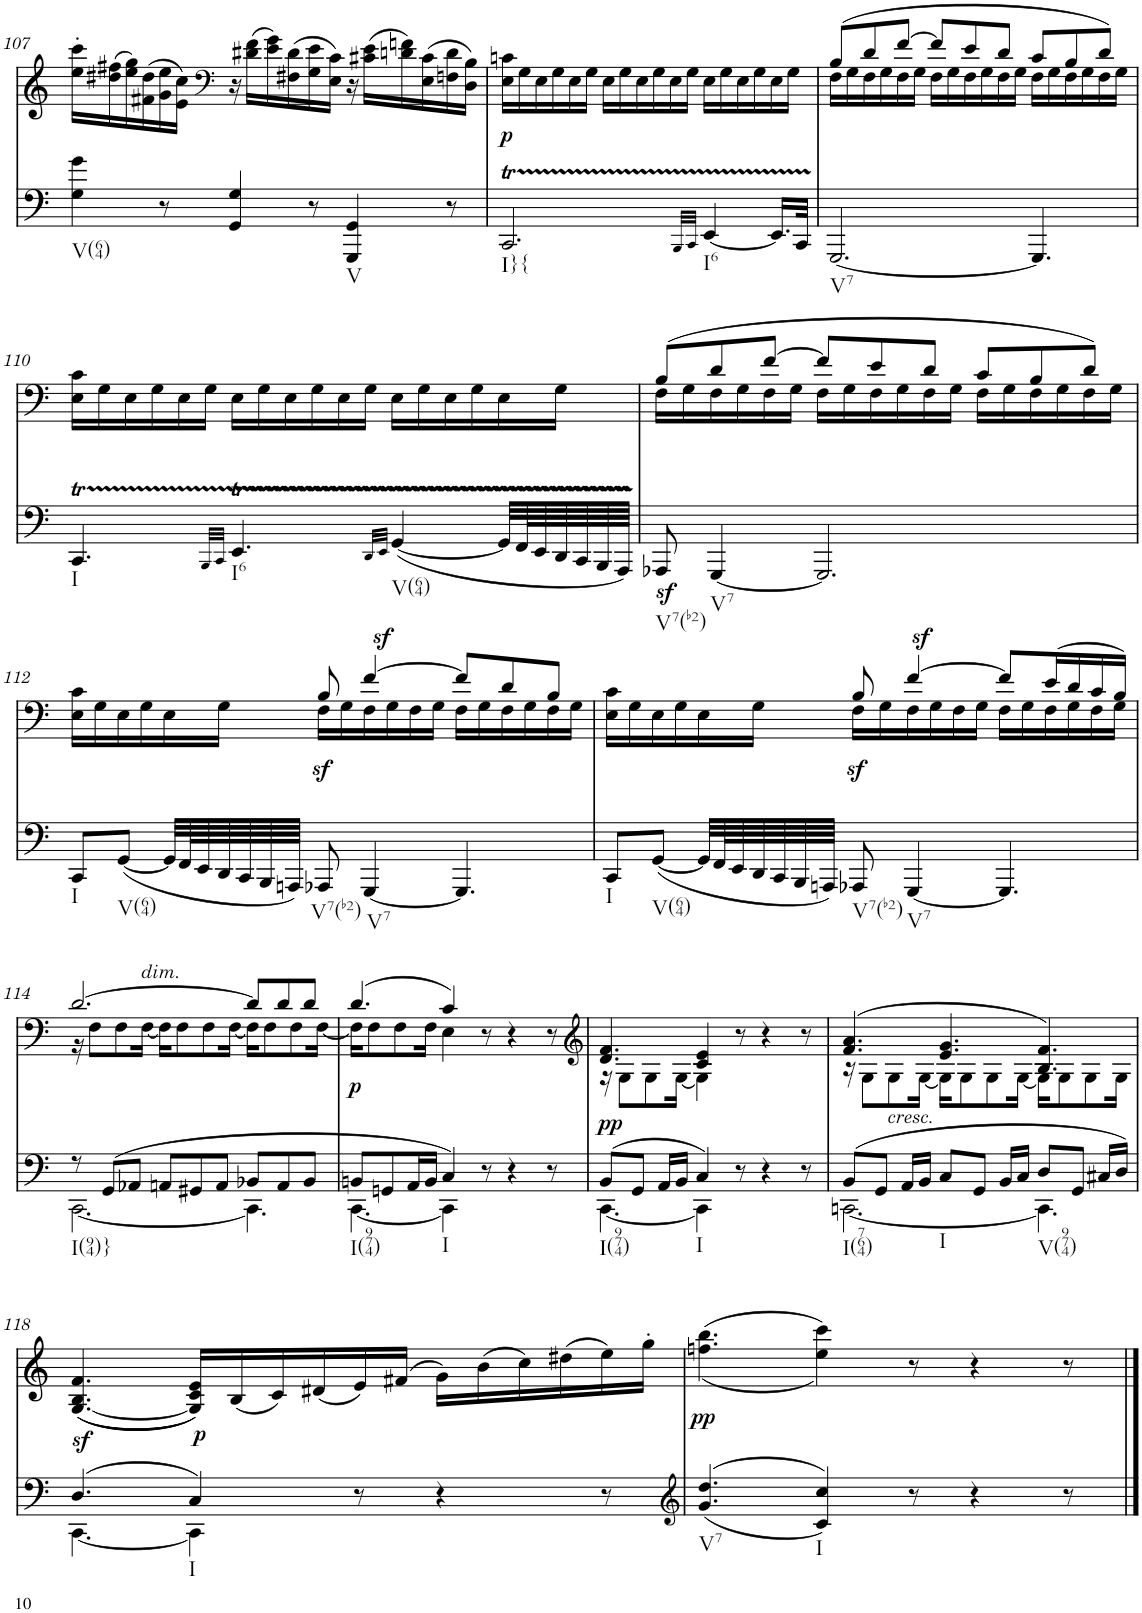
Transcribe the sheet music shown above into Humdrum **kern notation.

**kern	**dynam	**kern	**text	**dynam
*part2	*part2	*part1	*part1	*part1
*staff2	*staff2	*staff1	*staff1	*staff1
*I"Piano	*	*I"Piano	*	*
*I'Pno	*	*I'Pno	*	*
!!LO:PB:g=z
*clefF4	*	*clefG2	*	*
*k[]	*	*k[]	*	*
*M9/8	*	*M9/8	*	*
=107	=107	=107	=107	=107
!LO:TX:b:t=V(64)	!	!	!	!
4G\ 4g\	.	16ee\' 16ccc\'LL	.	.
.	.	(16dd#X\ 16ff#X\	.	.
.	.	16ee\ 16gg\)	.	.
.	.	(16f#X\ 16dd#\	.	.
8r	.	16g\ 16ee\	.	.
.	.	16e\ 16cc\JJ)	.	.
*	*	*clefF4	*	*
4GG/ 4G/	.	16r	.	.
.	.	(16d#X\ 16f#\LL	.	.
.	.	16e\ 16g\)	.	.
.	.	(16F#X\ 16d#\	.	.
8r	.	16G\ 16e\	.	.
.	.	16E\ 16c\JJ)	.	.
!LO:TX:b:t=V	!	!	!	!
4GGG/ 4GG/	.	16r	.	.
.	.	(16c#X\ 16e\LL	.	.
.	.	16dn\ 16fn\)	.	.
.	.	(16E\ 16c#\	.	.
8r	.	16Fn\ 16d\	.	.
.	.	16D\ 16B\JJ)	.	.
=108	=108	=108	=108	=108
!LO:TX:b:t=I}{	!	!	!	!
!	!	!	!LO:LY:b	!LO:DY:b
2.CCT/	.	16E\ 16cn\LL	p	p
.	.	16G\	.	.
.	.	16E\	.	.
.	.	16G\	.	.
.	.	16E\	.	.
.	.	16G\JJ	.	.
.	.	16E\LL	.	.
.	.	16G\	.	.
.	.	16E\	.	.
.	.	16G\	.	.
.	.	16E\	.	.
.	.	16G\JJ	.	.
32qBBB/LLL	.	.	.	.
32qCC/JJJ	.	.	.	.
!LO:TX:b:t=I6	!	!	!	!
[4EE/	.	16E\LL	.	.
.	.	16G\	.	.
.	.	16E\	.	.
.	.	16G\	.	.
16.EE/LL]	.	16E\	.	.
.	.	16G\JJ	.	.
32CCTTT/JJk	.	.	.	.
=109	=109	=109	=109	=109
*	*	*^	*	*
!LO:TX:b:t=V7	!	!	!	!	!
[2.GGG/	.	(8B/L	16F\LL	.	.
.	.	.	16G\	.	.
.	.	8d/	16F\	.	.
.	.	.	16G\	.	.
.	.	[8f/J	16F\	.	.
.	.	.	16G\JJ	.	.
.	.	8f/L]	16F\LL	.	.
.	.	.	16G\	.	.
.	.	8e/	16F\	.	.
.	.	.	16G\	.	.
.	.	8d/J	16F\	.	.
.	.	.	16G\JJ	.	.
4.GGG/]	.	8c/L	16F\LL	.	.
.	.	.	16G\	.	.
.	.	8B/	16F\	.	.
.	.	.	16G\	.	.
.	.	8d/J)	16F\	.	.
.	.	.	16G\JJ	.	.
!!LO:LB:g=z
=110	=110	=110	=110	=110	=110
!LO:TX:b:t=I	!	!	!	!	!
*	*	*v	*v	*	*
4.CCT/	.	16E\ 16c\LL	.	.
.	.	16G\	.	.
.	.	16E\	.	.
.	.	16G\	.	.
.	.	16E\	.	.
.	.	16G\JJ	.	.
32qBBB/LLL	.	.	.	.
32qCC/JJJ	.	.	.	.
!LO:TX:b:t=I6	!	!	!	!
4.EEt/	.	16E\LL	.	.
.	.	16G\	.	.
.	.	16E\	.	.
.	.	16G\	.	.
.	.	16E\	.	.
.	.	16G\JJ	.	.
32qDD/LLL	.	.	.	.
32qEE/JJJ	.	.	.	.
!LO:TX:b:t=V(64)	!	!	!	!
([4GG/	.	16E\LL	.	.
.	.	16G\	.	.
.	.	16E\	.	.
.	.	16G\	.	.
32GG/LLL]	.	16E\	.	.
64FF/L	.	.	.	.
64EE/	.	.	.	.
64DD/	.	16G\JJ	.	.
64CC/	.	.	.	.
64BBB/	.	.	.	.
64AAATTT/JJJJ)	.	.	.	.
=111	=111	=111	=111	=111
*	*	*^	*	*
!LO:TX:b:t=V7(b2)	!	!	!	!	!
8AAA-Xz</	.	(8B/L	16F\LL	.	.
.	.	.	16G\	.	.
!LO:TX:b:t=V7	!	!	!	!	!
[4GGG/	.	8d/	16F\	.	.
.	.	.	16G\	.	.
.	.	[8f/J	16F\	.	.
.	.	.	16G\JJ	.	.
2.GGG/]	.	8f/L]	16F\LL	.	.
.	.	.	16G\	.	.
.	.	8e/	16F\	.	.
.	.	.	16G\	.	.
.	.	8d/J	16F\	.	.
.	.	.	16G\JJ	.	.
.	.	8c/L	16F\LL	.	.
.	.	.	16G\	.	.
.	.	8B/	16F\	.	.
.	.	.	16G\	.	.
.	.	8d/J)	16F\	.	.
.	.	.	16G\JJ	.	.
!!LO:LB:g=z	!!
=112	=112	=112	=112	=112	=112
!LO:TX:b:t=I	!	!	!	!	!
8CC/L	.	16E\ 16c\LL	4.ryy	.	.
.	.	16G\	.	.	.
!LO:TX:b:t=V(64)	!	!	!	!	!
([8GG/J	.	16E\	.	.	.
.	.	16G\	.	.	.
32GG/LLL]	.	16E\	.	.	.
64FF/L	.	.	.	.	.
64EE/	.	.	.	.	.
64DD/	.	16G\JJ	.	.	.
64CC/	.	.	.	.	.
64BBB/	.	.	.	.	.
64AAAn/JJJJ)	.	.	.	.	.
!LO:TX:b:t=V7(b2)	!	!	!	!	!
!	!	!	!	!	!LO:DY:b
8AAA-X/	.	8B/	16F\LL	.	sf
.	.	.	16G\	.	.
!LO:TX:b:t=V7	!	!	!	!	!
[4GGG/	.	[4f/	16F\	.	.
!	!	!	!	!	!LO:DY:a
.	.	.	16G\	.	sf
.	.	.	16F\	.	.
.	.	.	16G\JJ	.	.
4.GGG/]	.	8f/L]	16F\LL	.	.
.	.	.	16G\	.	.
.	.	8d/	16F\	.	.
.	.	.	16G\	.	.
.	.	8B/J	16F\	.	.
.	.	.	16G\JJ	.	.
=113	=113	=113	=113	=113	=113
!LO:TX:b:t=I	!	!	!	!	!
8CC/L	.	16E\ 16c\LL	4.ryy	.	.
.	.	16G\	.	.	.
!LO:TX:b:t=V(64)	!	!	!	!	!
([8GG/J	.	16E\	.	.	.
.	.	16G\	.	.	.
32GG/LLL]	.	16E\	.	.	.
64FF/L	.	.	.	.	.
64EE/	.	.	.	.	.
64DD/	.	16G\JJ	.	.	.
64CC/	.	.	.	.	.
64BBB/	.	.	.	.	.
64AAAn/JJJJ)	.	.	.	.	.
!LO:TX:b:t=V7(b2)	!	!	!	!	!
!	!	!	!	!	!LO:DY:b
8AAA-X/	.	8B/	16F\LL	.	sf
.	.	.	16G\	.	.
!LO:TX:b:t=V7	!	!	!	!	!
[4GGG/	.	[4f/	16F\	.	.
!	!	!	!	!	!LO:DY:a
.	.	.	16G\	.	sf
.	.	.	16F\	.	.
.	.	.	16G\JJ	.	.
4.GGG/]	.	8f/L]	16F\LL	.	.
.	.	.	16G\	.	.
.	.	(16e/L	16F\	.	.
.	.	16d/	16G\	.	.
.	.	16c/	16F\	.	.
.	.	16B/JJ)	16G\JJ	.	.
!!LO:LB:g=z	!!
=114	=114	=114	=114	=114	=114
*^	*	*	*	*	*
!LO:TX:b:t=I(94)}	!	!	!	!	!	!
8r	[2.CC\	.	[2.d/	16r	.	.
.	.	.	.	8F\L	.	.
(8GG/L	.	.	.	.	.	.
.	.	.	.	8F\	.	.
8AA-X/J	.	.	.	.	.	.
!	!	!	!	!LO:TX:a:i:t=dim.	!	!
!	!	!	!	!	!LO:LY:b	!
.	.	.	.	[16F\Jk	>	.
8AAn/L	.	.	.	16F\KL]	.	.
.	.	.	.	8F\	.	.
8GG#X/	.	.	.	.	.	.
.	.	.	.	8F\	.	.
8AA/J	.	.	.	.	.	.
.	.	.	.	[16F\Jk	.	.
8BB-X/L	4.CC\]	.	8d/L]	16F\KL]	.	.
.	.	.	.	8F\	.	.
8AA/	.	.	8d/	.	.	.
.	.	.	.	8F\	.	.
8BB-/J	.	.	8d/J	.	.	.
.	.	.	.	[16F\Jk	.	.
=115	=115	=115	=115	=115	=115	=115
!LO:TX:b:t=I(974)	!	!	!	!	!	!
!	!	!	!	!	!LO:LY:b	!LO:DY:b
8BBn/L	[4.CC\	.	(4.d/	16F\KL]	p	p
.	.	.	.	8F\	.	.
8GGn/	.	.	.	.	.	.
.	.	.	.	8F\	.	.
16AA/L	.	.	.	.	.	.
16BB/JJ	.	.	.	16F\Jk	.	.
!LO:TX:b:t=I	!	!	!	!	!	!
4C/)	4CC\]	.	4c/)	4E\	.	.
8r	2ryy	.	8r	2ryy	.	.
4r	.	.	4r	.	.	.
8r	.	.	8r	.	.	.
=116	=116	=116	=116	=116	=116	=116
*	*	*	*clefG2	*	*	*
!LO:TX:b:t=I(974)	!	!	!	!	!	!
!	!	!LO:DY:a	!	!	!LO:LY:a	!
(8BB/L	[4.CC\	pp	4.d/ 4.f/	16r	pp	.
.	.	.	.	8G\L	.	.
8GG/J	.	.	.	.	.	.
.	.	.	.	8G\	.	.
16AA/LL	.	.	.	.	.	.
16BB/JJ	.	.	.	[16G\Jk	.	.
!LO:TX:b:t=I	!	!	!	!	!	!
4C/)	4CC\]	.	4c/ 4e/	4G\]	.	.
8r	2ryy	.	8r	2ryy	.	.
4r	.	.	4r	.	.	.
8r	.	.	8r	.	.	.
=117	=117	=117	=117	=117	=117	=117
!LO:TX:b:t=I(764)	!	!	!	!	!	!
(8BB/L	[2.CCn\	.	(4.f/ 4.a/	16r	.	.
.	.	.	.	8G\L	.	.
8GG/J	.	.	.	.	.	.
!	!	!	!	!LO:TX:b:i:t=cresc.	!	!
.	.	.	.	8G\	.	.
16AA/LL	.	.	.	.	.	.
16BB/JJ	.	.	.	[16G\Jk	.	.
!LO:TX:b:t=I	!	!	!	!	!	!
8C/L	.	.	4.e/ 4.g/	16G\KL]	.	.
.	.	.	.	8G\	.	.
8GG/J	.	.	.	.	.	.
.	.	.	.	8G\	.	.
16BB/LL	.	.	.	.	.	.
16C/JJ	.	.	.	[16G\Jk	.	.
!LO:TX:b:t=V(974)	!	!	!	!	!	!
8D/L	4.CC\]	.	4.B/ 4.f/)	16G\KL]	.	.
.	.	.	.	8G\	.	.
8GG/J	.	.	.	.	.	.
.	.	.	.	8G\	.	.
16C#X/LL	.	.	.	.	.	.
16D/JJ)	.	.	.	16G\Jk	.	.
!!LO:LB:g=z
=118	=118	=118	=118	=118	=118	=118
!	!	!LO:DY:a	!	!	!LO:LY:b	!
*	*	*	*v	*v	*	*
(4.D/	[4.CC\	sf	(<([4.G/ 4.B/ 4.f/	sf	.
!LO:TX:b:t=I	!	!	!	!	!
!	!	!LO:DY:a	!	!LO:LY:b	!
4C/)	4CC\]	p	16G/] 16c/ 16e/LL))	p	.
.	.	.	(16B/	.	.
.	.	.	16c/)	.	.
.	.	.	(16d#X/	.	.
8r	2ryy	.	16e/)	.	.
.	.	.	(16f#X/JJ	.	.
4r	.	.	16g\LL)	.	.
.	.	.	(16b\	.	.
.	.	.	16cc\)	.	.
.	.	.	(16dd#X\	.	.
8r	.	.	16ee\)	.	.
.	.	.	16gg'\JJ	.	.
*v	*v	*	*	*	*
=119	=119	=119	=119	=119
*clefG2	*	*	*	*
!LO:TX:b:t=V7	!	!	!	!
!	!	!	!LO:LY:b	!LO:DY:b
(>(4.g/ 4.dd/	.	(<(4.ffn\ 4.bb\	pp	pp
!LO:TX:b:t=I	!	!	!	!
4c/ 4cc/))	.	4ee\ 4ccc\))	.	.
8r	.	8r	.	.
4r	.	4r	.	.
8r	.	8r	.	.
==	==	==	==	==
*-	*-	*-	*-	*-
